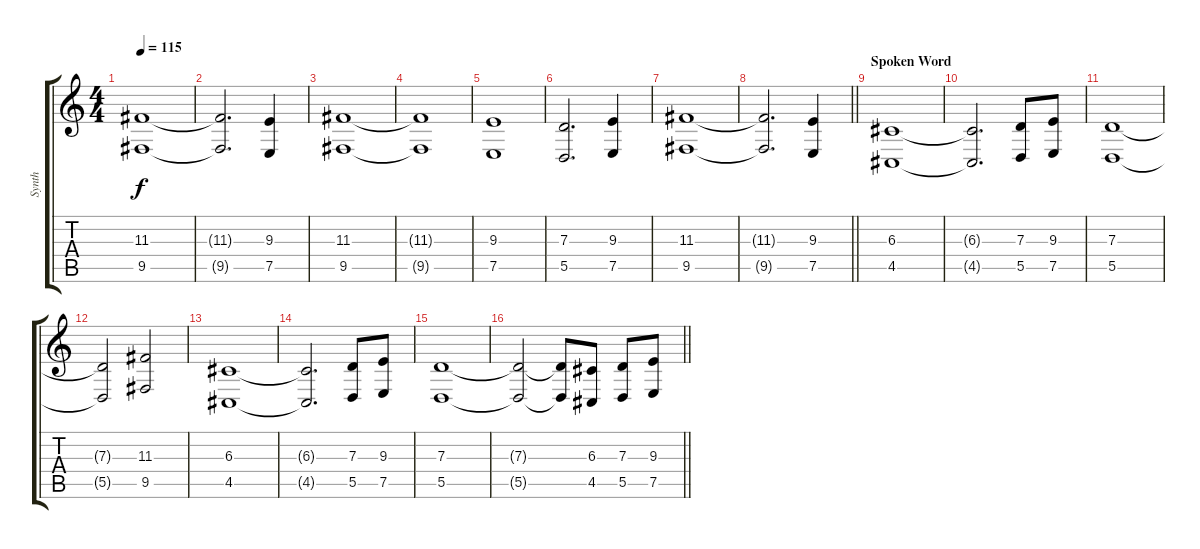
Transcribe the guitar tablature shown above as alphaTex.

\track ("Synth" "Synth") {instrument stringensemble1}
\staff {score tabs}
\tuning (E4 B3 G3 D3 A2 E2) {hide}
\ts (4 4)
\tempo 115
\clef g2
\ks c
(11.3 9.5).1{dy f} |
(11.3{t} 9.5{t}).2{d} (9.3 7.5).4 |
(11.3 9.5).1 |
(11.3{t} 9.5{t}).1 |
(9.3 7.5).1 |
(7.3 5.5).2{d} (9.3 7.5).4 |
(11.3 9.5).1 |
\barLineRight lightlight
(11.3{t} 9.5{t}).2{d} (9.3 7.5).4 |
\section ("" "Spoken Word")
(6.3 4.5).1 |
(6.3{t} 4.5{t}).2{d} (7.3 5.5).8 (9.3 7.5).8 |
(7.3 5.5).1 |
(7.3{t} 5.5{t}).2 (11.3 9.5).2 |
(6.3 4.5).1 |
(6.3{t} 4.5{t}).2{d} (7.3 5.5).8 (9.3 7.5).8 |
(7.3 5.5).1 |
\barLineRight lightlight
(7.3{t} 5.5{t}).2 (7.3{t} 5.5{t}).8 (6.3 4.5).8 (7.3 5.5).8 (9.3 7.5).8
